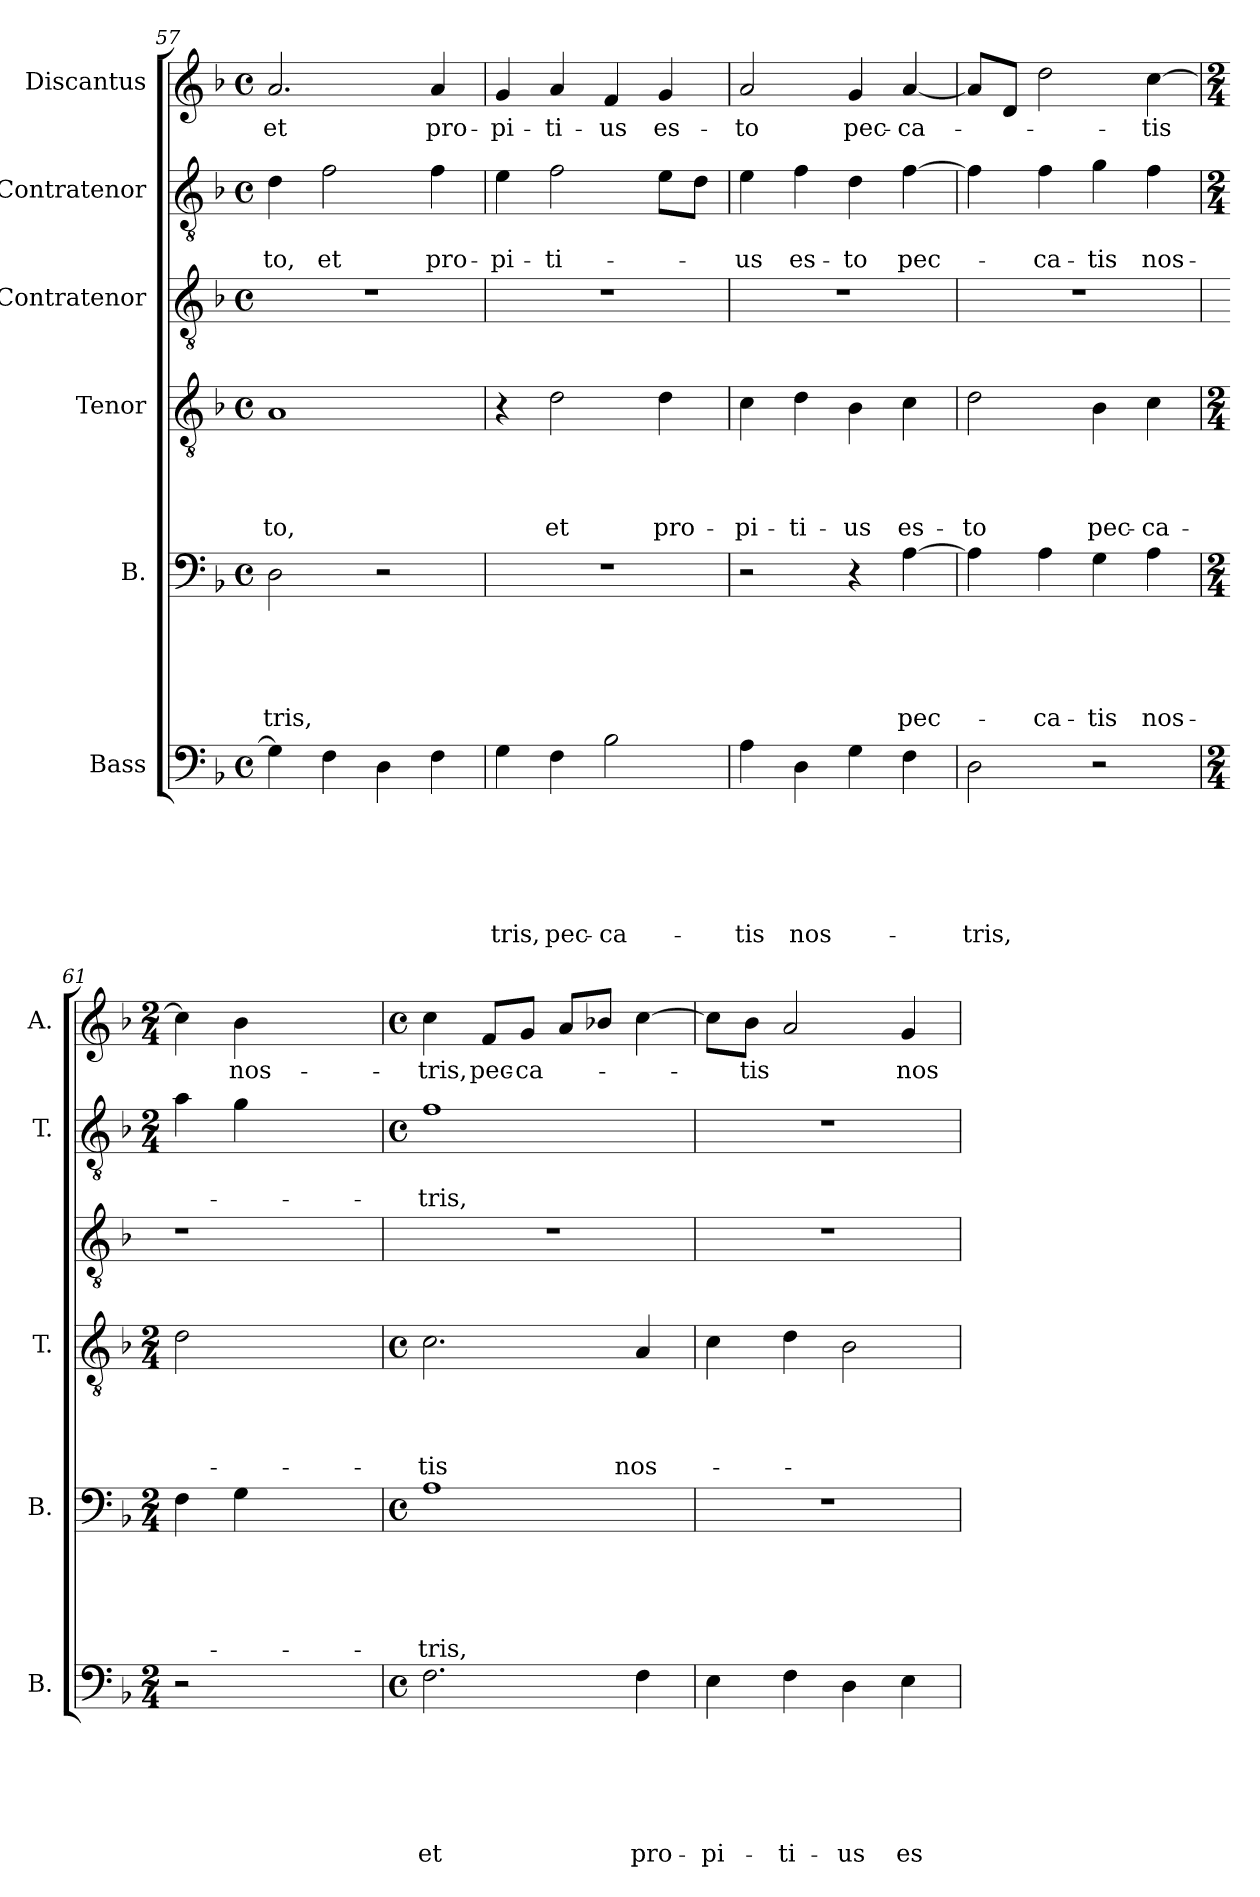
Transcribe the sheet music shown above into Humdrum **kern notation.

**kern	**text	**text	**text	**text	**text	**text	**kern	**text	**text	**text	**text	**text	**kern	**text	**text	**text	**text	**kern	**kern	**text	**text	**kern	**text
*part6	*part6	*part6	*part6	*part6	*part6	*part6	*part5	*part5	*part5	*part5	*part5	*part5	*part4	*part4	*part4	*part4	*part4	*part3	*part2	*part2	*part2	*part1	*part1
*staff6	*staff6	*staff6	*staff6	*staff6	*staff6	*staff6	*staff5	*staff5	*staff5	*staff5	*staff5	*staff5	*staff4	*staff4	*staff4	*staff4	*staff4	*staff3	*staff2	*staff2	*staff2	*staff1	*staff1
*I"Bass	*	*	*	*	*	*	*I"B.	*	*	*	*	*	*I"Tenor	*	*	*	*	*I"Contratenor	*I"Contratenor	*	*	*I"Discantus	*
*I'B.	*	*	*	*	*	*	*I'B.	*	*	*	*	*	*I'T.	*	*	*	*	*	*I'T.	*	*	*I'A.	*
*clefF4	*	*	*	*	*	*	*clefF4	*	*	*	*	*	*clefGv2	*	*	*	*	*clefGv2	*clefGv2	*	*	*clefG2	*
*k[b-]	*	*	*	*	*	*	*k[b-]	*	*	*	*	*	*k[b-]	*	*	*	*	*k[b-]	*k[b-]	*	*	*k[b-]	*
*F:	*	*	*	*	*	*	*F:	*	*	*	*	*	*F:	*	*	*	*	*F:	*F:	*	*	*F:	*
*M4/4	*	*	*	*	*	*	*M4/4	*	*	*	*	*	*M4/4	*	*	*	*	*M4/4	*M4/4	*	*	*M4/4	*
*met(c)	*	*	*	*	*	*	*met(c)	*	*	*	*	*	*met(c)	*	*	*	*	*met(c)	*met(c)	*	*	*met(c)	*
=57	=57	=57	=57	=57	=57	=57	=57	=57	=57	=57	=57	=57	=57	=57	=57	=57	=57	=57	=57	=57	=57	=57	=57
!	!	!	!	!	!	!	!	!	!	!	!	!LO:LY:b	!	!	!	!	!LO:LY:b	!	!	!	!LO:LY:b	!	!LO:LY:b
4G\]	.	.	.	.	.	.	2D\	.	.	.	.	-tris,	1A	.	.	.	-to,	1r	4d\	.	-to,	2.a/	et
!	!	!	!	!	!	!	!	!	!	!	!	!	!	!	!	!	!	!	!	!	!LO:LY:b	!	!
4F\	.	.	.	.	.	.	.	.	.	.	.	.	.	.	.	.	.	.	2f\	.	et	.	.
4D\	.	.	.	.	.	.	2r	.	.	.	.	.	.	.	.	.	.	.	.	.	.	.	.
!	!	!	!	!	!	!	!	!	!	!	!	!	!	!	!	!	!	!	!	!	!LO:LY:b	!	!LO:LY:b
4F\	.	.	.	.	.	.	.	.	.	.	.	.	.	.	.	.	.	.	4f\	.	pro-	4a/	pro-
=58	=58	=58	=58	=58	=58	=58	=58	=58	=58	=58	=58	=58	=58	=58	=58	=58	=58	=58	=58	=58	=58	=58	=58
!	!	!	!	!	!	!LO:LY:b	!	!	!	!	!	!	!	!	!	!	!	!	!	!	!LO:LY:b	!	!LO:LY:b
4G\	.	.	.	.	.	-tris,	1r	.	.	.	.	.	4r	.	.	.	.	1r	4e\	.	-pi-	4g/	-pi-
!	!	!	!	!	!	!LO:LY:b	!	!	!	!	!	!	!	!	!	!	!LO:LY:b	!	!	!	!LO:LY:b	!	!LO:LY:b
4F\	.	.	.	.	.	pec-	.	.	.	.	.	.	2d\	.	.	.	et	.	2f\	.	-ti-	4a/	-ti-
!	!	!	!	!	!	!LO:LY:b:rj	!	!	!	!	!	!	!	!	!	!	!	!	!	!	!	!	!LO:LY:b
2B-\	.	.	.	.	.	-ca-	.	.	.	.	.	.	.	.	.	.	.	.	.	.	.	4f/	-us
!	!	!	!	!	!	!	!	!	!	!	!	!	!	!	!	!	!LO:LY:b	!	!	!	!	!	!LO:LY:b
.	.	.	.	.	.	.	.	.	.	.	.	.	4d\	.	.	.	pro-	.	8e\L	.	.	4g/	es-
.	.	.	.	.	.	.	.	.	.	.	.	.	.	.	.	.	.	.	8d\J	.	.	.	.
=59	=59	=59	=59	=59	=59	=59	=59	=59	=59	=59	=59	=59	=59	=59	=59	=59	=59	=59	=59	=59	=59	=59	=59
!	!	!	!	!	!	!LO:LY:b	!	!	!	!	!	!	!	!	!	!	!LO:LY:b	!	!	!	!LO:LY:b	!	!LO:LY:b
4A\	.	.	.	.	.	-tis	2r	.	.	.	.	.	4c\	.	.	.	-pi-	1r	4e\	.	-us	2a/	-to
!	!	!	!	!	!	!LO:LY:b	!	!	!	!	!	!	!	!	!	!	!LO:LY:b	!	!	!	!LO:LY:b	!	!
4D\	.	.	.	.	.	nos-	.	.	.	.	.	.	4d\	.	.	.	-ti-	.	4f\	.	es-	.	.
!	!	!	!	!	!	!	!	!	!	!	!	!	!	!	!	!	!LO:LY:b	!	!	!	!LO:LY:b	!	!LO:LY:b
4G\	.	.	.	.	.	.	4r	.	.	.	.	.	4B-\	.	.	.	-us	.	4d\	.	-to	4g/	pec-
!	!	!	!	!	!	!	!	!	!	!	!	!LO:LY:b	!	!	!	!	!LO:LY:b	!	!	!	!LO:LY:b	!	!LO:LY:b
4F\	.	.	.	.	.	.	[>4A\	.	.	.	.	pec-	4c\	.	.	.	es-	.	[>4f\	.	pec-	[<4a/	-ca-
=60	=60	=60	=60	=60	=60	=60	=60	=60	=60	=60	=60	=60	=60	=60	=60	=60	=60	=60	=60	=60	=60	=60	=60
!	!	!	!	!	!	!LO:LY:b	!	!	!	!	!	!	!	!	!	!	!LO:LY:b	!	!	!	!	!	!
2D\	.	.	.	.	.	-tris,	4A\]	.	.	.	.	.	2d\	.	.	.	-to	1r	4f\]	.	.	8a/L]	.
.	.	.	.	.	.	.	.	.	.	.	.	.	.	.	.	.	.	.	.	.	.	8d/J	.
!	!	!	!	!	!	!	!	!	!	!	!	!LO:LY:b	!	!	!	!	!	!	!	!	!LO:LY:b	!	!
.	.	.	.	.	.	.	4A\	.	.	.	.	-ca-	.	.	.	.	.	.	4f\	.	-ca-	2dd\	.
!	!	!	!	!	!	!	!	!	!	!	!	!LO:LY:b	!	!	!	!	!LO:LY:b	!	!	!	!LO:LY:b	!	!
2r	.	.	.	.	.	.	4G\	.	.	.	.	-tis	4B-\	.	.	.	pec-	.	4g\	.	-tis	.	.
!	!	!	!	!	!	!	!	!	!	!	!	!LO:LY:b	!	!	!	!	!LO:LY:b	!	!	!	!LO:LY:b	!	!LO:LY:b
.	.	.	.	.	.	.	4A\	.	.	.	.	nos-	4c\	.	.	.	-ca-	.	4f\	.	nos-	[>4cc\	-tis
=61	=61	=61	=61	=61	=61	=61	=61	=61	=61	=61	=61	=61	=61	=61	=61	=61	=61	=61	=61	=61	=61	=61	=61
*M2/4	*	*	*	*	*	*	*M2/4	*	*	*	*	*	*M2/4	*	*	*	*	*	*M2/4	*	*	*M2/4	*
2r	.	.	.	.	.	.	4F\	.	.	.	.	.	2d\	.	.	.	.	1r	4a\	.	.	4cc\]	.
!	!	!	!	!	!	!	!	!	!	!	!	!	!	!	!	!	!	!	!	!	!	!	!LO:LY:b
.	.	.	.	.	.	.	4G\	.	.	.	.	.	.	.	.	.	.	.	4g\	.	.	4b-\	nos-
2ryy	.	.	.	.	.	.	2ryy	.	.	.	.	.	2ryy	.	.	.	.	.	2ryy	.	.	2ryy	.
!!LO:LB:g=z
=62	=62	=62	=62	=62	=62	=62	=62	=62	=62	=62	=62	=62	=62	=62	=62	=62	=62	=62	=62	=62	=62	=62	=62
*M4/4	*	*	*	*	*	*	*M4/4	*	*	*	*	*	*M4/4	*	*	*	*	*	*M4/4	*	*	*M4/4	*
*met(c)	*	*	*	*	*	*	*met(c)	*	*	*	*	*	*met(c)	*	*	*	*	*	*met(c)	*	*	*met(c)	*
!	!	!	!	!	!	!LO:LY:b	!	!	!	!	!	!LO:LY:b	!	!	!	!	!LO:LY:b	!	!	!	!LO:LY:b	!	!LO:LY:b
2.F\	.	.	.	.	.	et	1A	.	.	.	.	-tris,	2.c\	.	.	.	-tis	1r	1f	.	-tris,	4cc\	-tris,
!	!	!	!	!	!	!	!	!	!	!	!	!	!	!	!	!	!	!	!	!	!	!	!LO:LY:b
.	.	.	.	.	.	.	.	.	.	.	.	.	.	.	.	.	.	.	.	.	.	8f/L	pec-
!	!	!	!	!	!	!	!	!	!	!	!	!	!	!	!	!	!	!	!	!	!	!	!LO:LY:b
.	.	.	.	.	.	.	.	.	.	.	.	.	.	.	.	.	.	.	.	.	.	8g/J	-ca-
.	.	.	.	.	.	.	.	.	.	.	.	.	.	.	.	.	.	.	.	.	.	8a/L	.
.	.	.	.	.	.	.	.	.	.	.	.	.	.	.	.	.	.	.	.	.	.	8b-X/J	.
!	!	!	!	!	!	!LO:LY:b	!	!	!	!	!	!	!	!	!	!	!LO:LY:b	!	!	!	!	!	!
4F\	.	.	.	.	.	pro-	.	.	.	.	.	.	4A/	.	.	.	nos-	.	.	.	.	[>4cc\	.
=63	=63	=63	=63	=63	=63	=63	=63	=63	=63	=63	=63	=63	=63	=63	=63	=63	=63	=63	=63	=63	=63	=63	=63
!	!	!	!	!	!	!LO:LY:b	!	!	!	!	!	!	!	!	!	!	!	!	!	!	!	!	!
4E\	.	.	.	.	.	-pi-	1r	.	.	.	.	.	4c\	.	.	.	.	1r	1r	.	.	8cc\L]	.
!	!	!	!	!	!	!	!	!	!	!	!	!	!	!	!	!	!	!	!	!	!	!	!LO:LY:b
.	.	.	.	.	.	.	.	.	.	.	.	.	.	.	.	.	.	.	.	.	.	8b-\J	-tis
!	!	!	!	!	!	!LO:LY:b	!	!	!	!	!	!	!	!	!	!	!	!	!	!	!	!	!
4F\	.	.	.	.	.	-ti-	.	.	.	.	.	.	4d\	.	.	.	.	.	.	.	.	2a/	.
!	!	!	!	!	!	!LO:LY:b	!	!	!	!	!	!	!	!	!	!	!	!	!	!	!	!	!
4D\	.	.	.	.	.	-us	.	.	.	.	.	.	2B-\	.	.	.	.	.	.	.	.	.	.
!	!	!	!	!	!	!LO:LY:b	!	!	!	!	!	!	!	!	!	!	!	!	!	!	!	!	!LO:LY:b
4E\	.	.	.	.	.	es-	.	.	.	.	.	.	.	.	.	.	.	.	.	.	.	4g/	nos-
=	=	=	=	=	=	=	=	=	=	=	=	=	=	=	=	=	=	=	=	=	=	=	=
*-	*-	*-	*-	*-	*-	*-	*-	*-	*-	*-	*-	*-	*-	*-	*-	*-	*-	*-	*-	*-	*-	*-	*-
